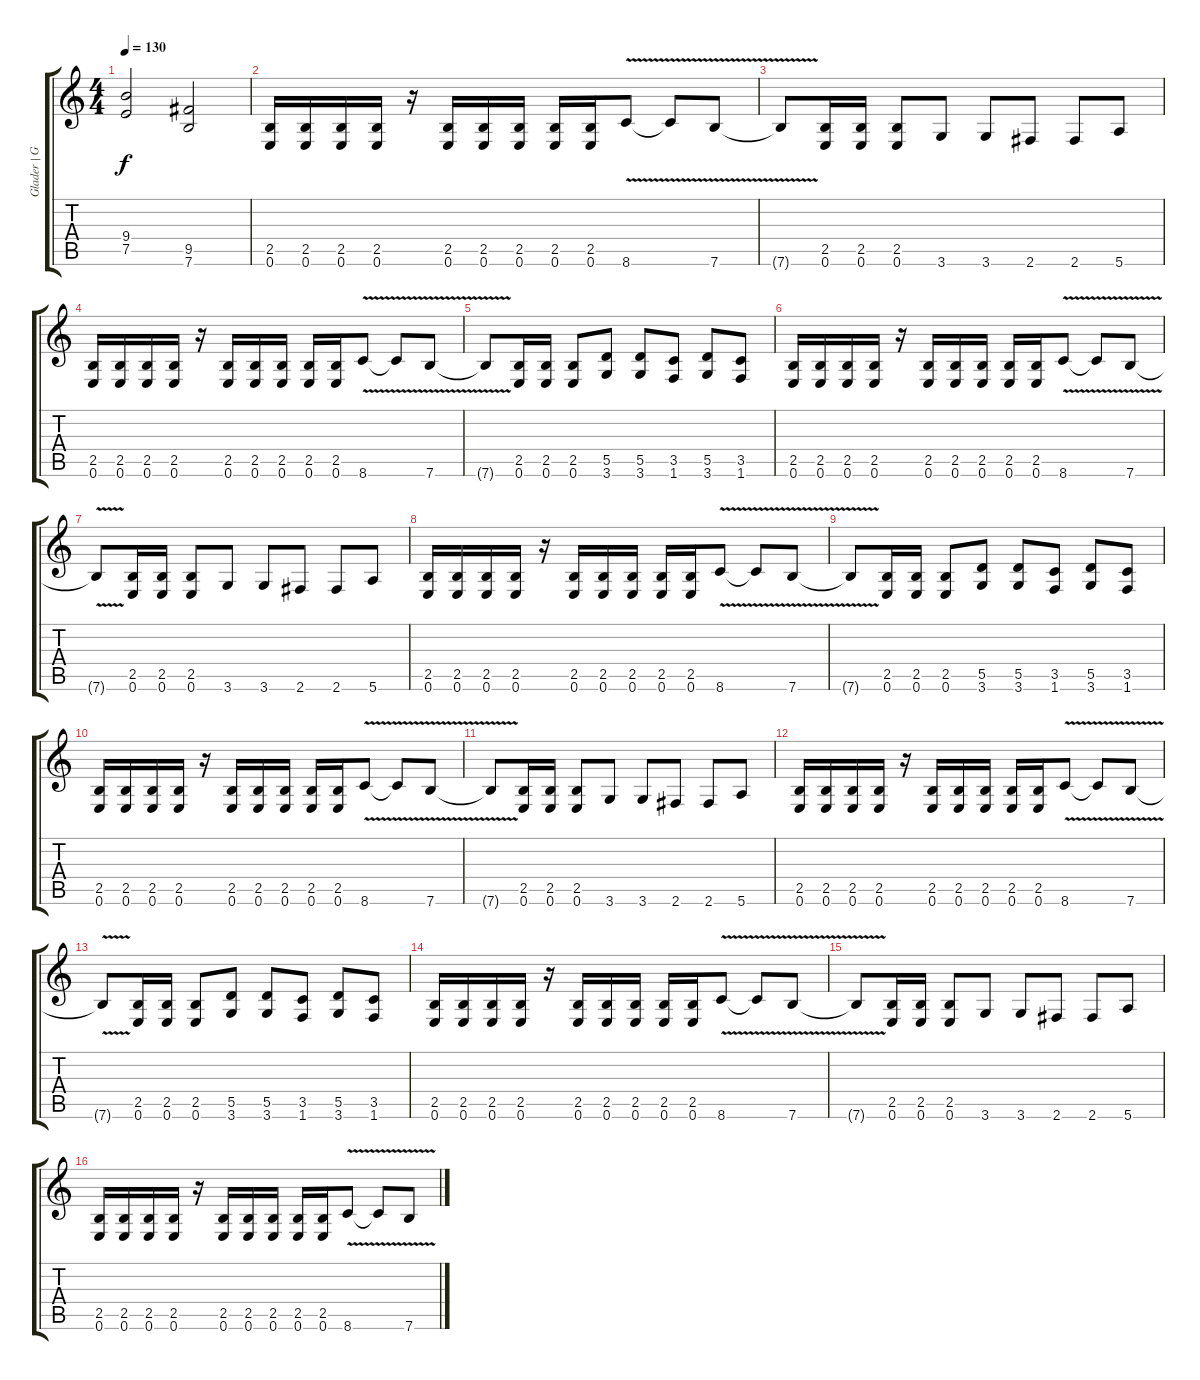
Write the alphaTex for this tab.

\track ("Glader | Guitar I" "Glader | G") {instrument acousticguitarsteel}
\staff {score tabs}
\tuning (E4 B3 G3 D3 A2 E2) {hide}
\ts (4 4)
\tempo 130
\clef g2
\ks c
(9.4 7.5).2{dy f} (9.5 7.6).2 |
(2.5 0.6).16 (2.5 0.6).16 (2.5 0.6).16 (2.5 0.6).16 r.16 (2.5 0.6).16 (2.5 0.6).16 (2.5 0.6).16 (2.5 0.6).16 (2.5 0.6).16 8.6{v}.8 8.6{t}.8 7.6{v}.8 |
7.6{t}.8 (2.5 0.6).16 (2.5 0.6).16 (2.5 0.6).8 3.6.8 3.6.8 2.6.8 2.6.8 5.6.8 |
(2.5 0.6).16 (2.5 0.6).16 (2.5 0.6).16 (2.5 0.6).16 r.16 (2.5 0.6).16 (2.5 0.6).16 (2.5 0.6).16 (2.5 0.6).16 (2.5 0.6).16 8.6{v}.8 8.6{t}.8 7.6{v}.8 |
7.6{t}.8 (2.5 0.6).16 (2.5 0.6).16 (2.5 0.6).8 (5.5 3.6).8 (5.5 3.6).8 (3.5 1.6).8 (5.5 3.6).8 (3.5 1.6).8 |
(2.5 0.6).16 (2.5 0.6).16 (2.5 0.6).16 (2.5 0.6).16 r.16 (2.5 0.6).16 (2.5 0.6).16 (2.5 0.6).16 (2.5 0.6).16 (2.5 0.6).16 8.6{v}.8 8.6{t}.8 7.6{v}.8 |
7.6{t}.8 (2.5 0.6).16 (2.5 0.6).16 (2.5 0.6).8 3.6.8 3.6.8 2.6.8 2.6.8 5.6.8 |
(2.5 0.6).16 (2.5 0.6).16 (2.5 0.6).16 (2.5 0.6).16 r.16 (2.5 0.6).16 (2.5 0.6).16 (2.5 0.6).16 (2.5 0.6).16 (2.5 0.6).16 8.6{v}.8 8.6{t}.8 7.6{v}.8 |
7.6{t}.8 (2.5 0.6).16 (2.5 0.6).16 (2.5 0.6).8 (5.5 3.6).8 (5.5 3.6).8 (3.5 1.6).8 (5.5 3.6).8 (3.5 1.6).8 |
(2.5 0.6).16 (2.5 0.6).16 (2.5 0.6).16 (2.5 0.6).16 r.16 (2.5 0.6).16 (2.5 0.6).16 (2.5 0.6).16 (2.5 0.6).16 (2.5 0.6).16 8.6{v}.8 8.6{t}.8 7.6{v}.8 |
7.6{t}.8 (2.5 0.6).16 (2.5 0.6).16 (2.5 0.6).8 3.6.8 3.6.8 2.6.8 2.6.8 5.6.8 |
(2.5 0.6).16 (2.5 0.6).16 (2.5 0.6).16 (2.5 0.6).16 r.16 (2.5 0.6).16 (2.5 0.6).16 (2.5 0.6).16 (2.5 0.6).16 (2.5 0.6).16 8.6{v}.8 8.6{t}.8 7.6{v}.8 |
7.6{t}.8 (2.5 0.6).16 (2.5 0.6).16 (2.5 0.6).8 (5.5 3.6).8 (5.5 3.6).8 (3.5 1.6).8 (5.5 3.6).8 (3.5 1.6).8 |
(2.5 0.6).16 (2.5 0.6).16 (2.5 0.6).16 (2.5 0.6).16 r.16 (2.5 0.6).16 (2.5 0.6).16 (2.5 0.6).16 (2.5 0.6).16 (2.5 0.6).16 8.6{v}.8 8.6{t}.8 7.6{v}.8 |
7.6{t}.8 (2.5 0.6).16 (2.5 0.6).16 (2.5 0.6).8 3.6.8 3.6.8 2.6.8 2.6.8 5.6.8 |
(2.5 0.6).16 (2.5 0.6).16 (2.5 0.6).16 (2.5 0.6).16 r.16 (2.5 0.6).16 (2.5 0.6).16 (2.5 0.6).16 (2.5 0.6).16 (2.5 0.6).16 8.6{v}.8 8.6{t}.8 7.6{v}.8
